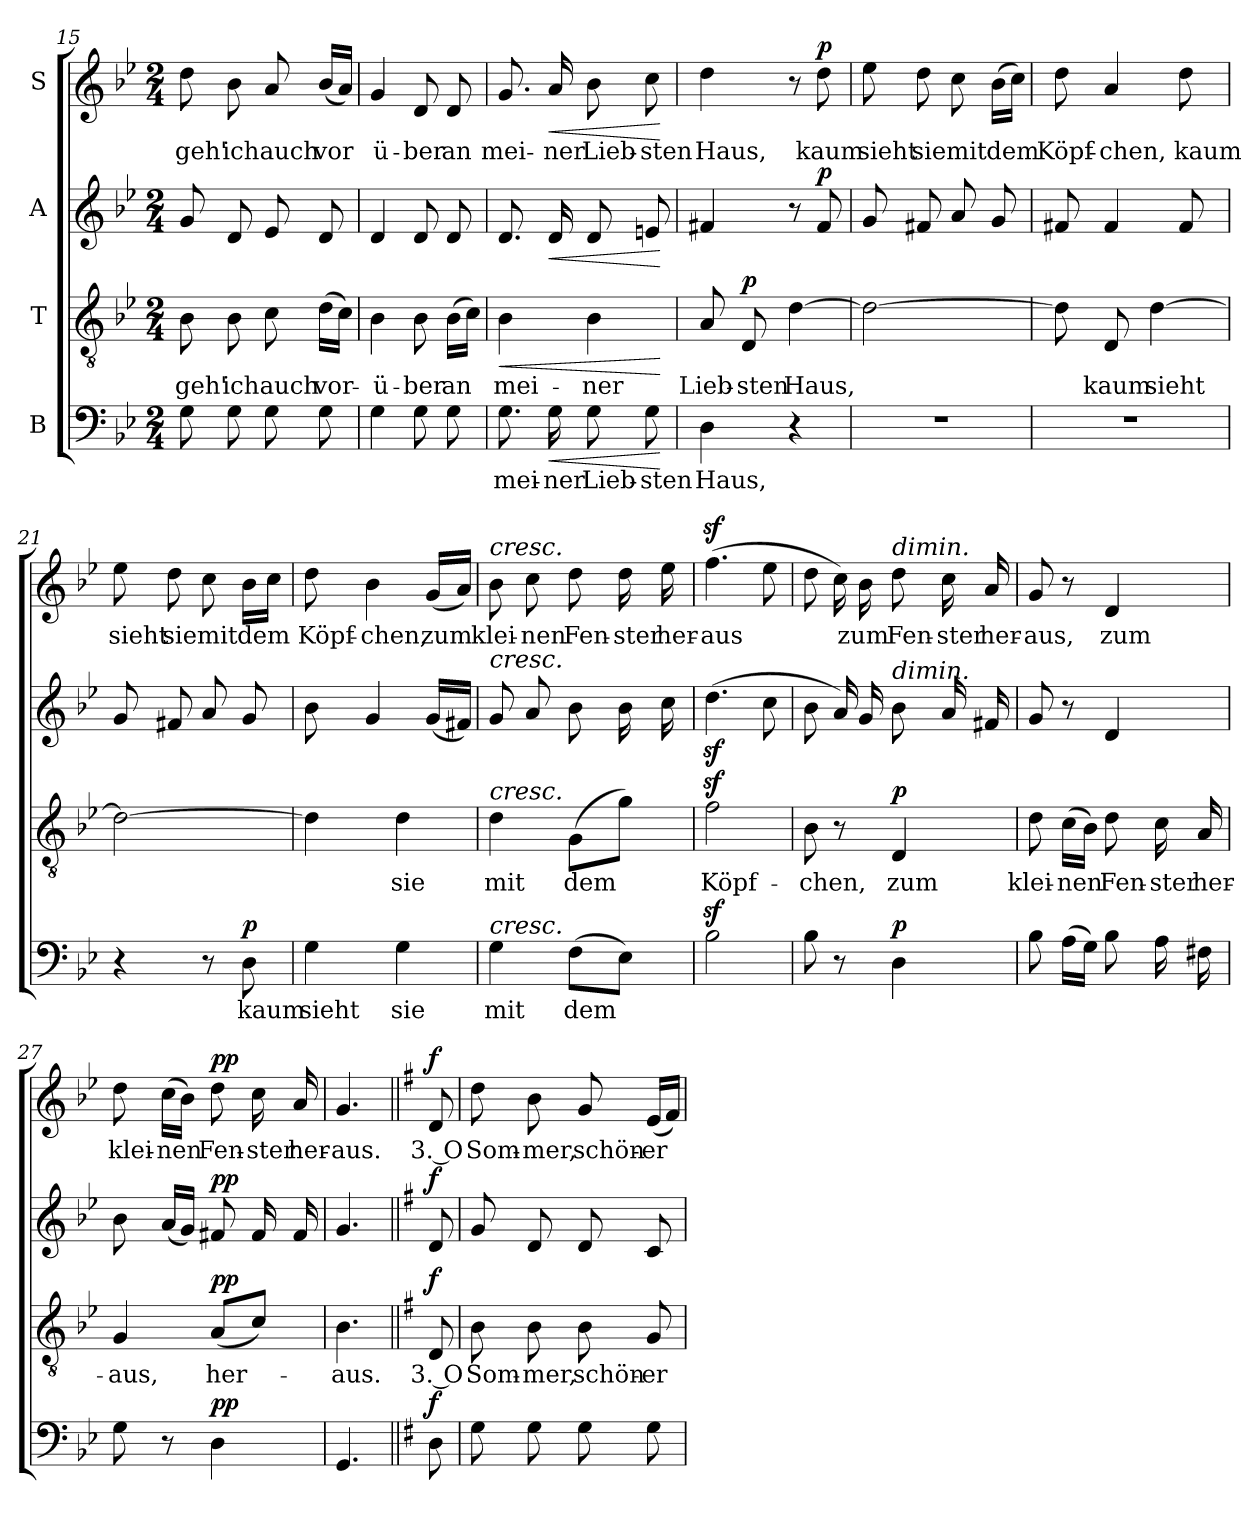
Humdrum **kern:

**kern	**text	**dynam	**kern	**text	**dynam	**kern	**dynam	**kern	**text	**dynam
*part4	*part4	*part4	*part3	*part3	*part3	*part2	*part2	*part1	*part1	*part1
*staff4	*staff4	*staff4	*staff3	*staff3	*staff3	*staff2	*staff2	*staff1	*staff1	*staff1
*I"B	*	*	*I"T	*	*	*I"A	*	*I"S	*	*
*clefF4	*	*	*clefGv2	*	*	*clefG2	*	*clefG2	*	*
*k[b-e-]	*	*	*k[b-e-]	*	*	*k[b-e-]	*	*k[b-e-]	*	*
*M2/4	*	*	*M2/4	*	*	*M2/4	*	*M2/4	*	*
=15	=15	=15	=15	=15	=15	=15	=15	=15	=15	=15
8G\	.	.	8B-\	geh'	.	8g/	.	8dd\	geh'	.
8G\	.	.	8B-\	ich	.	8d/	.	8b-\	ich	.
8G\	.	.	8c\	auch	.	8e-/	.	8a/	auch	.
8G\	.	.	(16d\LL	vor-	.	8d/	.	(16b-/LL	-vor	.
.	.	.	16c\JJ)	.	.	.	.	16a/JJ)	.	.
=16	=16	=16	=16	=16	=16	=16	=16	=16	=16	=16
4G\	.	.	4B-\	-ü-	.	4d/	.	4g/	ü-	.
8G\	.	.	8B-\	-ber	.	8d/	.	8d/	-ber	.
8G\	.	.	(16B-\LL	an	.	8d/	.	8d/	an	.
.	.	.	16c\JJ)	.	.	.	.	.	.	.
!!LO:LB:g=z
=17	=17	=17	=17	=17	=17	=17	=17	=17	=17	=17
!	!	!	!	!	!LO:HP:b	!	!	!	!	!
8.G\	mei-	.	4B-\	mei-	<	8.d/	.	8.g/	mei-	.
!	!	!LO:HP:b	!	!	!	!	!LO:HP:b	!	!	!LO:HP:b
16G\	-ner	<	.	.	.	16d/	<	16a/	-ner	<
8G\	Lieb-	.	4B-\	-ner	.	8d/	.	8b-\	Lieb-	.
8G\	-sten	.	.	.	.	8en/	.	8cc\	-sten	.
.	.	[	.	.	[	.	[	.	.	[
=18	=18	=18	=18	=18	=18	=18	=18	=18	=18	=18
4D\	Haus,	.	8A/	Lieb-	.	4f#X/	.	4dd\	Haus,	.
!	!	!	!	!	!LO:DY:a	!	!	!	!	!
.	.	.	8D/	-sten	p	.	.	.	.	.
4r	.	.	[4d\	Haus,	.	8r	.	8r	.	.
!	!	!	!	!	!	!	!LO:DY:a	!	!	!LO:DY:a
.	.	.	.	.	.	8f#/	p	8dd\	kaum	p
=19	=19	=19	=19	=19	=19	=19	=19	=19	=19	=19
2r	.	.	2d\_	.	.	8g/	.	8ee-\	sieht	.
.	.	.	.	.	.	8f#X/	.	8dd\	sie	.
.	.	.	.	.	.	8a/	.	8cc\	mit	.
.	.	.	.	.	.	8g/	.	(16b-\LL	dem	.
.	.	.	.	.	.	.	.	16cc\JJ)	.	.
=20	=20	=20	=20	=20	=20	=20	=20	=20	=20	=20
2r	.	.	8d\]	.	.	8f#X/	.	8dd\	Köpf-	.
.	.	.	8D/	kaum	.	4f#/	.	4a/	-chen,	.
.	.	.	[4d\	sieht	.	.	.	.	.	.
.	.	.	.	.	.	8f#/	.	8dd\	kaum	.
!!LO:LB:g=z
=21	=21	=21	=21	=21	=21	=21	=21	=21	=21	=21
4r	.	.	2d\_	.	.	8g/	.	8ee-\	sieht	.
.	.	.	.	.	.	8f#X/	.	8dd\	sie	.
8r	.	.	.	.	.	8a/	.	8cc\	mit	.
!	!	!LO:DY:a	!	!	!	!	!	!	!	!
8D\	kaum	p	.	.	.	8g/	.	16b-\LL	dem	.
.	.	.	.	.	.	.	.	16cc\JJ	.	.
=22	=22	=22	=22	=22	=22	=22	=22	=22	=22	=22
4G\	sieht	.	4d\]	.	.	8b-\	.	8dd\	Köpf-	.
.	.	.	.	.	.	4g/	.	4b-\	-chen,	.
4G\	sie	.	4d\	sie	.	.	.	.	.	.
.	.	.	.	.	.	(16g/LL	.	(16g/LL	zum	.
.	.	.	.	.	.	16f#X/JJ)	.	16a/JJ)	.	.
=23	=23	=23	=23	=23	=23	=23	=23	=23	=23	=23
!	!	!	!	!	!	!	!	!LO:TX:a:i:t=cresc.	!	!
!	!	!	!	!	!	!LO:TX:a:i:t=cresc.	!	!	!	!
!	!	!	!LO:TX:a:i:t=cresc.	!	!	!	!	!	!	!
!LO:TX:a:i:t=cresc.	!	!	!	!	!	!	!	!	!	!
4G\	mit	.	4d\	mit	.	8g/	.	8b-\	klei-	.
.	.	.	.	.	.	8a/	.	8cc\	-nen	.
(8F\L	dem	.	(8G\L	dem	.	8b-\	.	8dd\	Fen-	.
8E-\J)	.	.	8g\J)	.	.	16b-\	.	16dd\	-ster	.
.	.	.	.	.	.	16cc\	.	16ee-\	her-	.
=24	=24	=24	=24	=24	=24	=24	=24	=24	=24	=24
2B-z>\	.	.	2fz>\	Köpf-	.	(4.ddz>\	.	(>4.ffz>\	-aus	.
.	.	.	.	.	.	8cc\	.	8ee-\	.	.
!!LO:LB:g=z
=25	=25	=25	=25	=25	=25	=25	=25	=25	=25	=25
8B-\	.	.	8B-\	-chen,	.	8b-\	.	8dd\	.	.
8r	.	.	8r	.	.	16a/)	.	16cc\)	.	.
.	.	.	.	.	.	16g/	.	16b-\	zum	.
!	!	!	!	!	!	!	!	!LO:TX:a:i:t=dimin.	!	!
!	!	!	!	!	!	!LO:TX:a:i:t=dimin.	!	!	!	!
!	!	!LO:DY:a	!	!	!LO:DY:a	!	!	!	!	!
4D\	.	p	4D/	zum	p	8b-\	.	8dd\	Fen-	.
.	.	.	.	.	.	16a/	.	16cc\	-ster	.
.	.	.	.	.	.	16f#X/	.	16a/	her-	.
=26	=26	=26	=26	=26	=26	=26	=26	=26	=26	=26
8B-\	.	.	8d\	klei-	.	8g/	.	8g/	-aus,	.
(16A\LL	.	.	(16c\LL	-nen	.	8r	.	8r	.	.
16G\JJ)	.	.	16B-\JJ)	.	.	.	.	.	.	.
8B-\	.	.	8d\	Fen-	.	4d/	.	4d/	zum	.
16A\	.	.	16c\	-ster	.	.	.	.	.	.
16F#X\	.	.	16A/	her-	.	.	.	.	.	.
=27	=27	=27	=27	=27	=27	=27	=27	=27	=27	=27
8G\	.	.	4G/	-aus,	.	8b-\	.	8dd\	klei-	.
8r	.	.	.	.	.	(16a/LL	.	(16cc\LL	-nen	.
.	.	.	.	.	.	16g/JJ)	.	16b-\JJ)	.	.
!	!	!LO:DY:a	!	!	!LO:DY:a	!	!LO:DY:a	!	!	!LO:DY:a
4D\	.	pp	(8A/L	her-	pp	8f#X/	pp	8dd\	Fen-	pp
.	.	.	8c/J)	.	.	16f#/	.	16cc\	-ster	.
.	.	.	.	.	.	16f#/	.	16a/	her-	.
=28	=28	=28	=28	=28	=28	=28	=28	=28	=28	=28
4.GG/	.	.	4.B-\	-aus.	.	4.g/	.	4.g/	-aus.	.
!!LO:PB:g=z
=28X2||	=28X2||	=28X2||	=28X2||	=28X2||	=28X2||	=28X2||	=28X2||	=28X2||	=28X2||	=28X2||
*k[f#]	*	*	*k[f#]	*	*	*k[f#]	*	*k[f#]	*	*
!	!	!LO:DY:a	!	!	!LO:DY:a	!	!LO:DY:a	!	!	!LO:DY:a
8D\	.	f	8D/	3. O	f	8d/	f	8d/	3. O	f
=29	=29	=29	=29	=29	=29	=29	=29	=29	=29	=29
8G\	.	.	8B\	Som-	.	8g/	.	8dd\	Som-	.
8G\	.	.	8B\	-mer,	.	8d/	.	8b\	-mer,	.
8G\	.	.	8B\	schön-	.	8d/	.	8g/	schön-	.
8G\	.	.	8G/	-er	.	8c/	.	(16e/LL	-er	.
.	.	.	.	.	.	.	.	16f#/JJ)	.	.
=	=	=	=	=	=	=	=	=	=	=
*-	*-	*-	*-	*-	*-	*-	*-	*-	*-	*-
